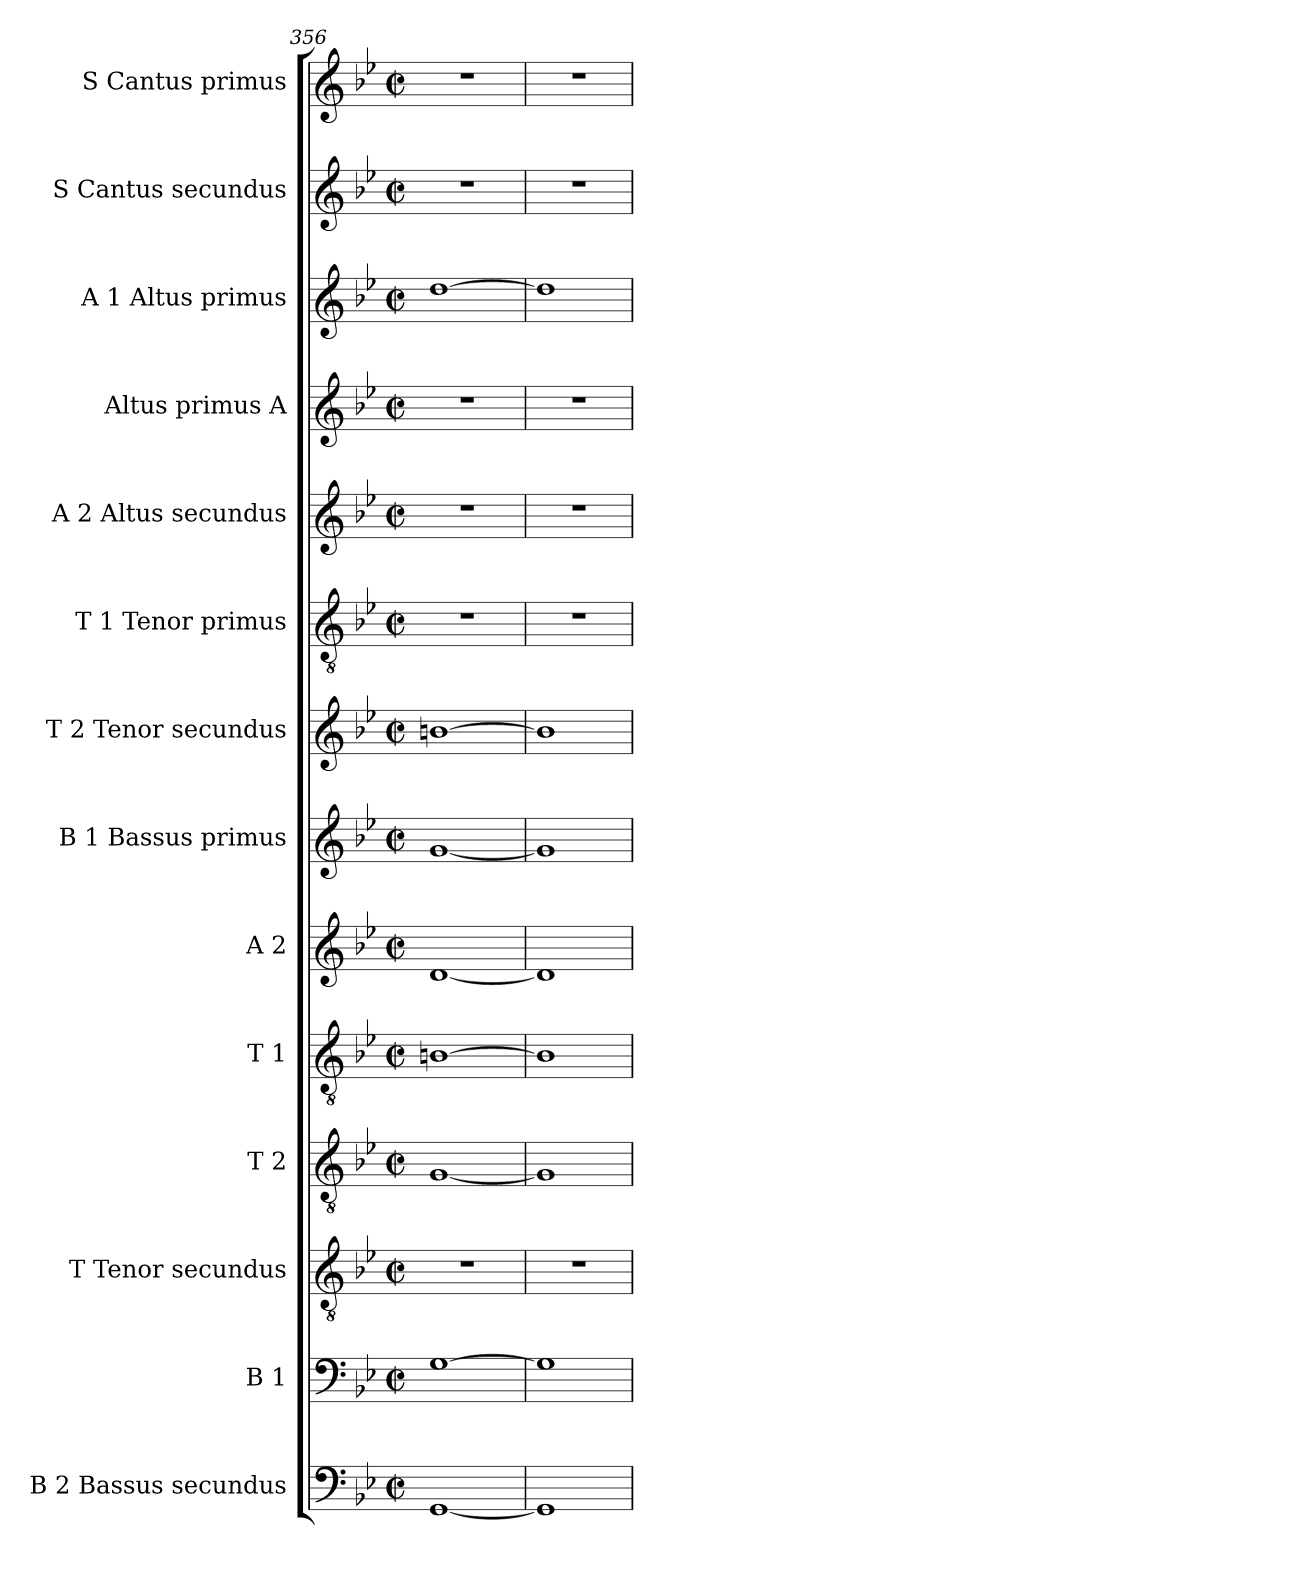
**kern	**kern	**kern	**kern	**kern	**kern	**kern	**kern	**kern	**kern	**kern	**kern	**kern	**kern
*part14	*part13	*part12	*part11	*part10	*part9	*part8	*part7	*part6	*part5	*part4	*part3	*part2	*part1
*staff14	*staff13	*staff12	*staff11	*staff10	*staff9	*staff8	*staff7	*staff6	*staff5	*staff4	*staff3	*staff2	*staff1
*I"B 2 Bassus secundus	*I"B 1	*I"T Tenor secundus	*I"T 2	*I"T 1	*I"A 2	*I"B 1 Bassus primus	*I"T 2 Tenor secundus	*I"T 1 Tenor primus	*I"A 2 Altus secundus	*I"Altus primus A	*I"A 1 Altus primus	*I"S Cantus secundus	*I"S Cantus primus
*I'B 2	*I'B 1	*	*I'T 2	*I'T 1	*I'A 2	*	*I'S 2	*I'T 1 Tenor primus	*I'A Altus secundus	*	*	*I'S Cantus secundus	*I'S Cantus primus
*clefF4	*clefF4	*clefGv2	*clefGv2	*clefGv2	*clefG2	*clefG2	*clefG2	*clefGv2	*clefG2	*clefG2	*clefG2	*clefG2	*clefG2
*k[b-e-]	*k[b-e-]	*k[b-e-]	*k[b-e-]	*k[b-e-]	*k[b-e-]	*k[b-e-]	*k[b-e-]	*k[b-e-]	*k[b-e-]	*k[b-e-]	*k[b-e-]	*k[b-e-]	*k[b-e-]
*B-:	*B-:	*B-:	*B-:	*B-:	*B-:	*B-:	*B-:	*B-:	*B-:	*B-:	*B-:	*B-:	*B-:
*M2/2	*M2/2	*M2/2	*M2/2	*M2/2	*M2/2	*M2/2	*M2/2	*M2/2	*M2/2	*M2/2	*M2/2	*M2/2	*M2/2
*met(c|)	*met(c|)	*met(c|)	*met(c|)	*met(c|)	*met(c|)	*met(c|)	*met(c|)	*met(c|)	*met(c|)	*met(c|)	*met(c|)	*met(c|)	*met(c|)
=356	=356	=356	=356	=356	=356	=356	=356	=356	=356	=356	=356	=356	=356
[<1GG	[>1G	1r	[<1G	[>1Bn	[<1d	[<1g	[>1bn	1r	1r	1r	[>1dd	1r	1r
=357	=357	=357	=357	=357	=357	=357	=357	=357	=357	=357	=357	=357	=357
1GG]	1G]	1r	1G]	1B]	1d]	1g]	1b]	1r	1r	1r	1dd]	1r	1r
=	=	=	=	=	=	=	=	=	=	=	=	=	=
*-	*-	*-	*-	*-	*-	*-	*-	*-	*-	*-	*-	*-	*-
